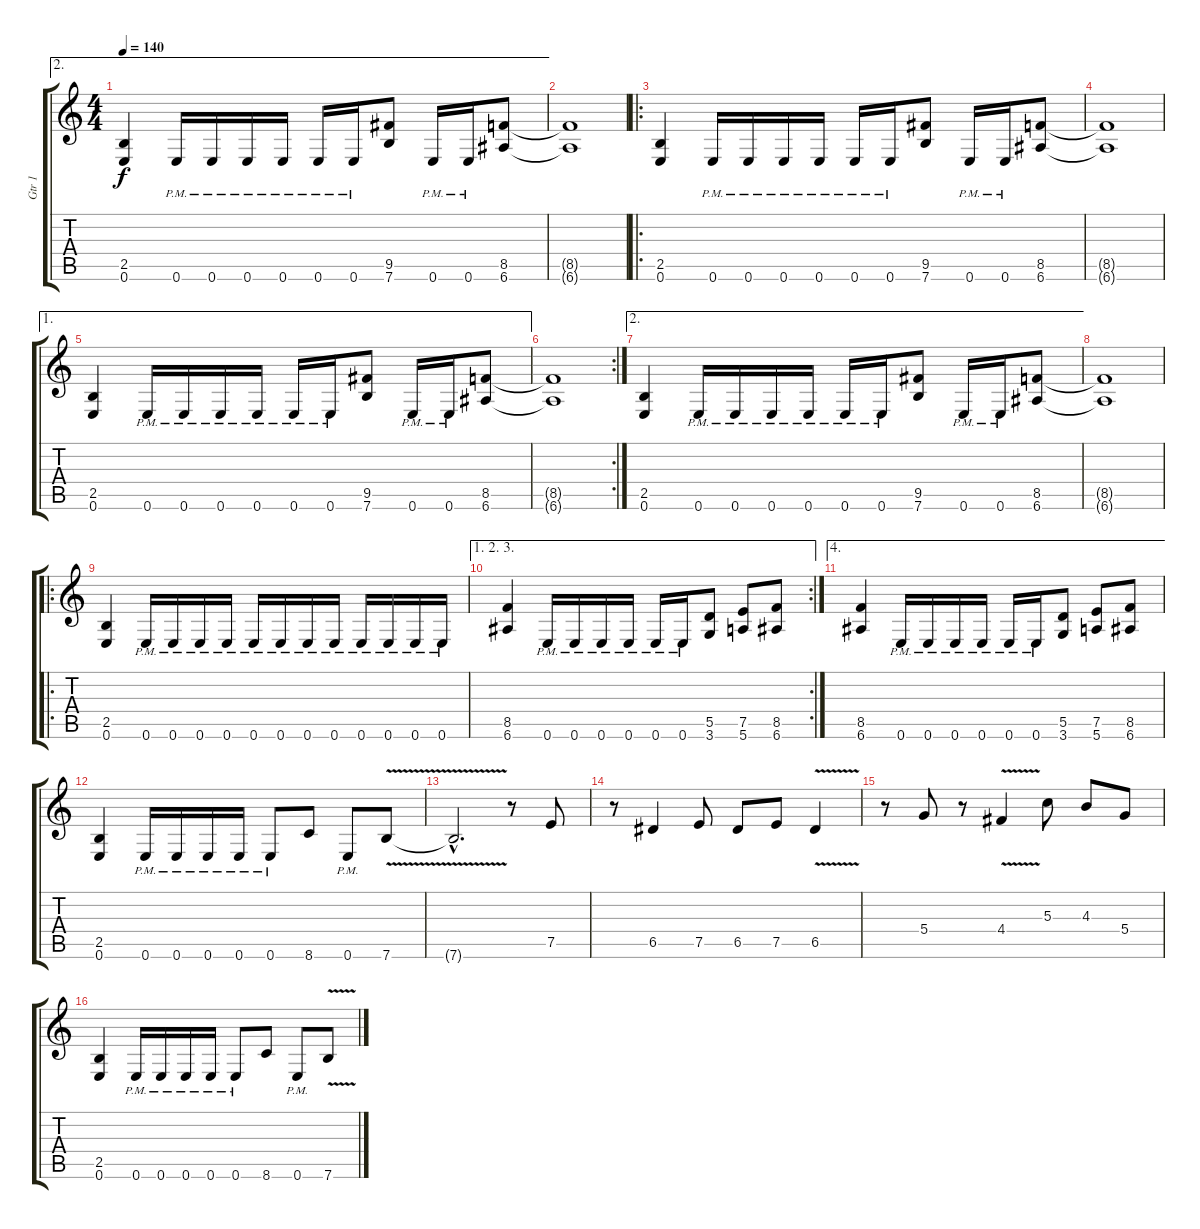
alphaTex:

\track ("Gtr 1" "Gtr 1") {instrument distortionguitar}
\staff {score tabs}
\tuning (E4 B3 G3 D3 A2 E2) {hide}
\ae 2
\ts (4 4)
\tempo 140
\clef g2
\ks c
(2.5 0.6).4{dy f} 0.6{pm}.16 0.6{pm}.16 0.6{pm}.16 0.6{pm}.16 0.6{pm}.16 0.6{pm}.16 (9.5 7.6).8 0.6{pm}.16 0.6{pm}.16 (8.5 6.6).8 |
(8.5{t} 6.6{t}).1 |
\ro
(2.5 0.6).4 0.6{pm}.16 0.6{pm}.16 0.6{pm}.16 0.6{pm}.16 0.6{pm}.16 0.6{pm}.16 (9.5 7.6).8 0.6{pm}.16 0.6{pm}.16 (8.5 6.6).8 |
(8.5{t} 6.6{t}).1 |
\ae 1
(2.5 0.6).4 0.6{pm}.16 0.6{pm}.16 0.6{pm}.16 0.6{pm}.16 0.6{pm}.16 0.6{pm}.16 (9.5 7.6).8 0.6{pm}.16 0.6{pm}.16 (8.5 6.6).8 |
\rc 2
(8.5{t} 6.6{t}).1 |
\ae 2
(2.5 0.6).4 0.6{pm}.16 0.6{pm}.16 0.6{pm}.16 0.6{pm}.16 0.6{pm}.16 0.6{pm}.16 (9.5 7.6).8 0.6{pm}.16 0.6{pm}.16 (8.5 6.6).8 |
(8.5{t} 6.6{t}).1 |
\ro
(2.5 0.6).4 0.6{pm}.16 0.6{pm}.16 0.6{pm}.16 0.6{pm}.16 0.6{pm}.16 0.6{pm}.16 0.6{pm}.16 0.6{pm}.16 0.6{pm}.16 0.6{pm}.16 0.6{pm}.16 0.6{pm}.16 |
\ae (1 2 3)
\rc 2
(8.5 6.6).4 0.6{pm}.16 0.6{pm}.16 0.6{pm}.16 0.6{pm}.16 0.6{pm}.16 0.6{pm}.16 (5.5 3.6).8 (7.5 5.6).8 (8.5 6.6).8 |
\ae 4
(8.5 6.6).4 0.6{pm}.16 0.6{pm}.16 0.6{pm}.16 0.6{pm}.16 0.6{pm}.16 0.6{pm}.16 (5.5 3.6).8 (7.5 5.6).8 (8.5 6.6).8 |
(2.5 0.6).4 0.6{pm}.16 0.6{pm}.16 0.6{pm}.16 0.6{pm}.16 0.6{pm}.8 8.6.8 0.6{pm}.8 7.6{v}.8 |
7.6{hac t}.2{d} r.8 7.5.8 |
r.8 6.5.4 7.5.8 6.5.8 7.5.8 6.5{v}.4 |
r.8 5.4.8 r.8 4.4{v}.4 5.3.8 4.3.8 5.4.8 |
(2.5 0.6).4 0.6{pm}.16 0.6{pm}.16 0.6{pm}.16 0.6{pm}.16 0.6{pm}.8 8.6.8 0.6{pm}.8 7.6{v}.8
